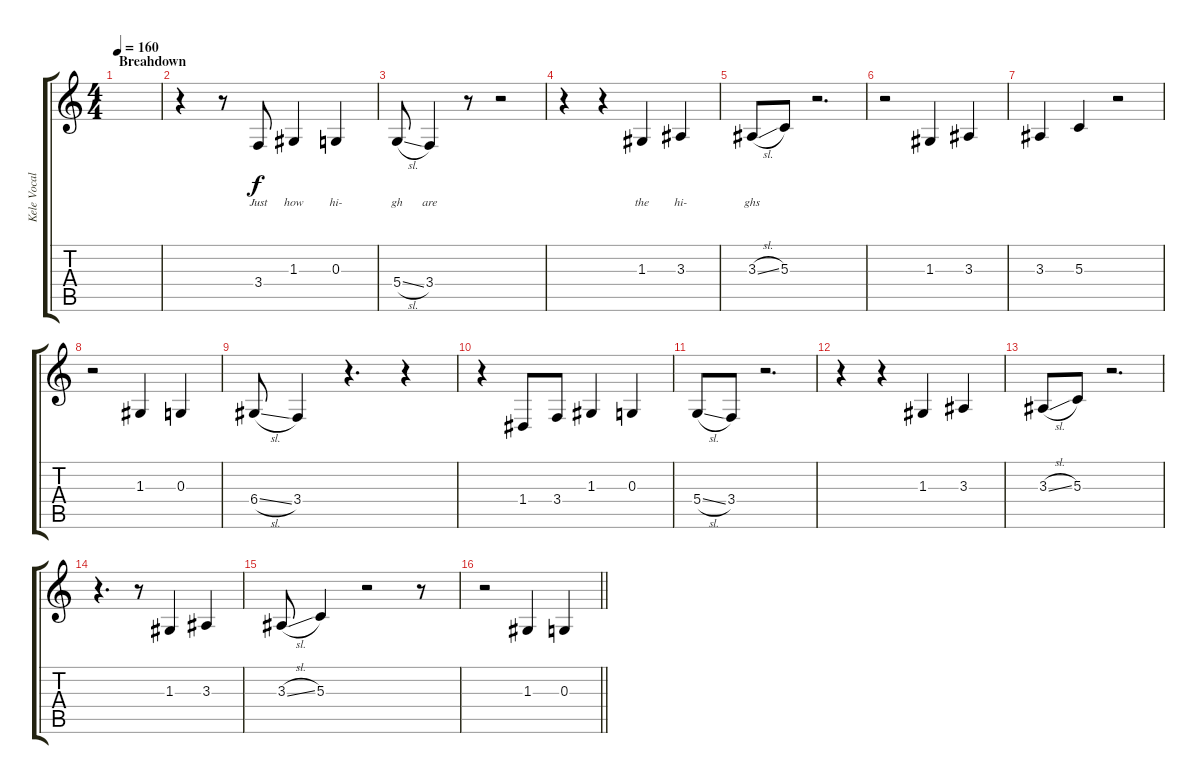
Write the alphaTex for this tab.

\track ("Kele Vocals #1" "Kele Vocal") {instrument oboe}
\staff {score tabs}
\tuning (E4 B3 G3 D3 A2 E2) {hide}
\ts (4 4)
\section ("" "Breahdown")
\tempo 160
\clef g2
\ks c
|
r.4 r.8 3.4.8{lyrics (0 "Just") lyrics (1 "") lyrics (2 "") lyrics (3 "") lyrics (4 "")} 1.3.4{lyrics (0 "how") lyrics (1 "") lyrics (2 "") lyrics (3 "") lyrics (4 "")} 0.3.4{lyrics (0 "hi-") lyrics (1 "") lyrics (2 "") lyrics (3 "") lyrics (4 "")} |
5.4{sl}.8{lyrics (0 "gh") lyrics (1 "") lyrics (2 "") lyrics (3 "") lyrics (4 "")} 3.4.4{lyrics (0 "are") lyrics (1 "") lyrics (2 "") lyrics (3 "") lyrics (4 "")} r.8 r.2 |
r.4 r.4 1.3.4{lyrics (0 "the") lyrics (1 "") lyrics (2 "") lyrics (3 "") lyrics (4 "")} 3.3.4{lyrics (0 "hi-") lyrics (1 "") lyrics (2 "") lyrics (3 "") lyrics (4 "")} |
3.3{sl}.8{lyrics (0 "ghs") lyrics (1 "") lyrics (2 "") lyrics (3 "") lyrics (4 "")} 5.3.8 r.2{d} |
r.2 1.3.4 3.3.4 |
3.3.4 5.3.4 r.2 |
r.2 1.3.4 0.3.4 |
6.4{sl}.8 3.4.4 r.4{d} r.4 |
r.4 1.4.8 3.4.8 1.3.4 0.3.4 |
5.4{sl}.8 3.4.8 r.2{d} |
r.4 r.4 1.3.4 3.3.4 |
3.3{sl}.8 5.3.8 r.2{d} |
r.4{d} r.8 1.3.4 3.3.4 |
3.3{sl}.8 5.3.4 r.2 r.8 |
\barLineRight lightlight
r.2 1.3.4 0.3.4
